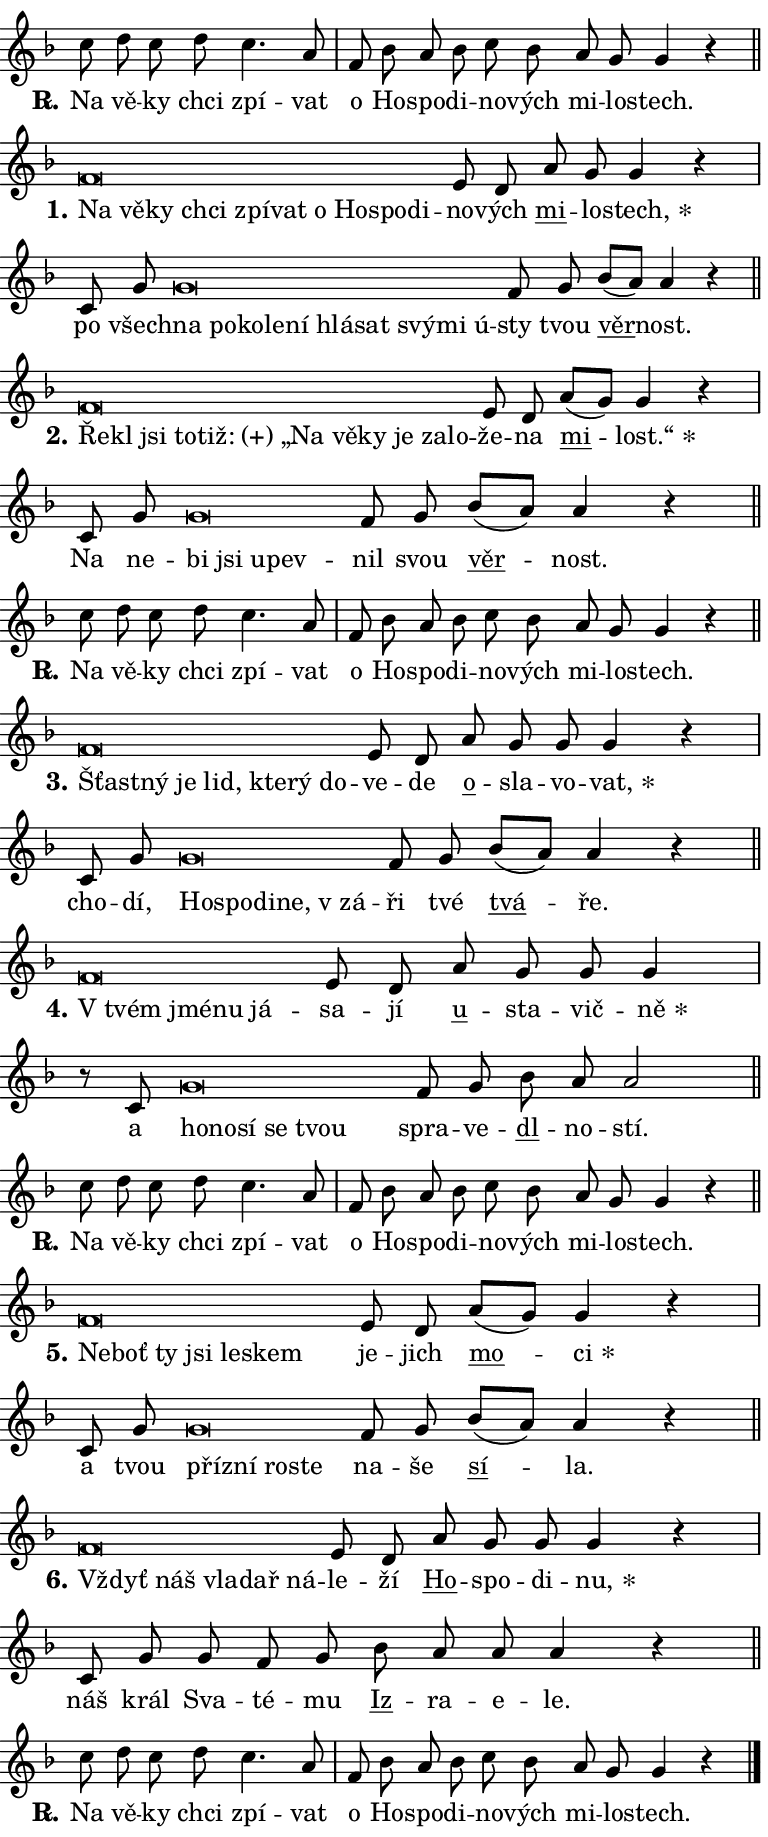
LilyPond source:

\version "2.24.0"
\header { tagline = "" }
\paper {
  indent = 0\cm
  top-margin = 0\cm
  right-margin = 0.13\cm % to fit lyric hyphens
  bottom-margin = 0\cm
  left-margin = 0\cm
  paper-width = 13\cm
  page-breaking = #ly:one-page-breaking
  system-system-spacing.basic-distance = #11
  score-system-spacing.basic-distance = #11
  ragged-last = ##f
}


%% Author: Thomas Morley
%% https://lists.gnu.org/archive/html/lilypond-user/2020-05/msg00002.html
#(define (line-position grob)
"Returns position of @var[grob} in current system:
   @code{'start}, if at first time-step
   @code{'end}, if at last time-step
   @code{'middle} otherwise
"
  (let* ((col (ly:item-get-column grob))
         (ln (ly:grob-object col 'left-neighbor))
         (rn (ly:grob-object col 'right-neighbor))
         (col-to-check-left (if (ly:grob? ln) ln col))
         (col-to-check-right (if (ly:grob? rn) rn col))
         (break-dir-left
           (and
             (ly:grob-property col-to-check-left 'non-musical #f)
             (ly:item-break-dir col-to-check-left)))
         (break-dir-right
           (and
             (ly:grob-property col-to-check-right 'non-musical #f)
             (ly:item-break-dir col-to-check-right))))
        (cond ((eqv? 1 break-dir-left) 'start)
              ((eqv? -1 break-dir-right) 'end)
              (else 'middle))))

#(define (tranparent-at-line-position vctor)
  (lambda (grob)
  "Relying on @code{line-position} select the relevant enry from @var{vctor}.
Used to determine transparency,"
    (case (line-position grob)
      ((end) (not (vector-ref vctor 0)))
      ((middle) (not (vector-ref vctor 1)))
      ((start) (not (vector-ref vctor 2))))))

noteHeadBreakVisibility =
#(define-music-function (break-visibility)(vector?)
"Makes @code{NoteHead}s transparent relying on @var{break-visibility}"
#{
  \override NoteHead.transparent =
    #(tranparent-at-line-position break-visibility)
#})

#(define delete-ledgers-for-transparent-note-heads
  (lambda (grob)
    "Reads whether a @code{NoteHead} is transparent.
If so this @code{NoteHead} is removed from @code{'note-heads} from
@var{grob}, which is supposed to be @code{LedgerLineSpanner}.
As a result ledgers are not printed for this @code{NoteHead}"
    (let* ((nhds-array (ly:grob-object grob 'note-heads))
           (nhds-list
             (if (ly:grob-array? nhds-array)
                 (ly:grob-array->list nhds-array)
                 '()))
           ;; Relies on the transparent-property being done before
           ;; Staff.LedgerLineSpanner.after-line-breaking is executed.
           ;; This is fragile ...
           (to-keep
             (remove
               (lambda (nhd)
                 (ly:grob-property nhd 'transparent #f))
               nhds-list)))
      ;; TODO find a better method to iterate over grob-arrays, similiar
      ;; to filter/remove etc for lists
      ;; For now rebuilt from scratch
      (set! (ly:grob-object grob 'note-heads)  '())
      (for-each
        (lambda (nhd)
          (ly:pointer-group-interface::add-grob grob 'note-heads nhd))
        to-keep))))

squashNotes = {
  \override NoteHead.X-extent = #'(-0.2 . 0.2)
  \override NoteHead.Y-extent = #'(-0.75 . 0)
  \override NoteHead.stencil =
    #(lambda (grob)
       (let ((pos (ly:grob-property grob 'staff-position)))
         (begin
           (if (< pos -7) (display "ERROR: Lower brevis then expected\n") (display ""))
           (if (<= pos -6) ly:text-interface::print ly:note-head::print))))
}
unSquashNotes = {
  \revert NoteHead.X-extent
  \revert NoteHead.Y-extent
  \revert NoteHead.stencil
}

hideNotes = \noteHeadBreakVisibility #begin-of-line-visible
unHideNotes = \noteHeadBreakVisibility #all-visible

% work-around for resetting accidentals
% https://lilypond.org/doc/v2.23/Documentation/notation/displaying-rhythms#unmetered-music
cadenzaMeasure = {
  \cadenzaOff
  \partial 1024 s1024
  \cadenzaOn
}

#(define-markup-command (accent layout props text) (markup?)
  "Underline accented syllable"
  (interpret-markup layout props
    #{\markup \override #'(offset . 4.3) \underline { #text }#}))

responsum = \markup \concat {
  "R" \hspace #-1.05 \path #0.1 #'((moveto 0 0.07) (lineto 0.9 0.8)) \hspace #0.05 "."
}

spaceSize = #0.6828661417322834 % exact space size for TeX Gyre Schola

\layout {
  \context {
    \Staff
    \remove "Time_signature_engraver"
    \override LedgerLineSpanner.after-line-breaking = #delete-ledgers-for-transparent-note-heads
  }
  \context {
    \Lyrics {
      \override LyricSpace.minimum-distance = \spaceSize
      \override LyricText.font-name = #"TeX Gyre Schola"
      \override LyricText.font-size = 1
      \override StanzaNumber.font-name = #"TeX Gyre Schola Bold"
      \override StanzaNumber.font-size = 1
    }
  }
  \context {
    \Score 
    \override NoteHead.text =
      #(lambda (grob) 
        (let ((pos (ly:grob-property grob 'staff-position)))
          #{\markup {
            \combine
              \halign #-0.55 \raise #(if (= pos -6) 0 0.5) \override #'(thickness . 2) \draw-line #'(3.2 . 0)
              \musicglyph "noteheads.sM1"
          }#}))
  }
}

% magnetic-lyrics.ily
%
%   written by
%     Jean Abou Samra <jean@abou-samra.fr>
%     Werner Lemberg <wl@gnu.org>
%
%   adapted by
%     Jiri Hon <jiri.hon@gmail.com>
%
% Version 2022-Apr-15

% https://www.mail-archive.com/lilypond-user@gnu.org/msg149350.html

#(define (Left_hyphen_pointer_engraver context)
   "Collect syllable-hyphen-syllable occurrences in lyrics and store
them in properties.  This engraver only looks to the left.  For
example, if the lyrics input is @code{foo -- bar}, it does the
following.

@itemize @bullet
@item
Set the @code{text} property of the @code{LyricHyphen} grob between
@q{foo} and @q{bar} to @code{foo}.

@item
Set the @code{left-hyphen} property of the @code{LyricText} grob with
text @q{foo} to the @code{LyricHyphen} grob between @q{foo} and
@q{bar}.
@end itemize

Use this auxiliary engraver in combination with the
@code{lyric-@/text::@/apply-@/magnetic-@/offset!} hook."
   (let ((hyphen #f)
         (text #f))
     (make-engraver
      (acknowledgers
       ((lyric-syllable-interface engraver grob source-engraver)
        (set! text grob)))
      (end-acknowledgers
       ((lyric-hyphen-interface engraver grob source-engraver)
        ;(when (not (grob::has-interface grob 'lyric-space-interface))
          (set! hyphen grob)));)
      ((stop-translation-timestep engraver)
       (when (and text hyphen)
         (ly:grob-set-object! text 'left-hyphen hyphen))
       (set! text #f)
       (set! hyphen #f)))))

#(define (lyric-text::apply-magnetic-offset! grob)
   "If the space between two syllables is less than the value in
property @code{LyricText@/.details@/.squash-threshold}, move the right
syllable to the left so that it gets concatenated with the left
syllable.

Use this function as a hook for
@code{LyricText@/.after-@/line-@/breaking} if the
@code{Left_@/hyphen_@/pointer_@/engraver} is active."
   (let ((hyphen (ly:grob-object grob 'left-hyphen #f)))
     (when hyphen
       (let ((left-text (ly:spanner-bound hyphen LEFT)))
         (when (grob::has-interface left-text 'lyric-syllable-interface)
           (let* ((common (ly:grob-common-refpoint grob left-text X))
                  (this-x-ext (ly:grob-extent grob common X))
                  (left-x-ext
                   (begin
                     ;; Trigger magnetism for left-text.
                     (ly:grob-property left-text 'after-line-breaking)
                     (ly:grob-extent left-text common X)))
                  ;; `delta` is the gap width between two syllables.
                  (delta (- (interval-start this-x-ext)
                            (interval-end left-x-ext)))
                  (details (ly:grob-property grob 'details))
                  (threshold (assoc-get 'squash-threshold details 0.2)))
             (when (< delta threshold)
               (let* (;; We have to manipulate the input text so that
                      ;; ligatures crossing syllable boundaries are not
                      ;; disabled.  For languages based on the Latin
                      ;; script this is essentially a beautification.
                      ;; However, for non-Western scripts it can be a
                      ;; necessity.
                      (lt (ly:grob-property left-text 'text))
                      (rt (ly:grob-property grob 'text))
                      (is-space (grob::has-interface hyphen 'lyric-space-interface))
                      (space (if is-space " " ""))
                      (extra-delta (if is-space spaceSize 0))
                      ;; Append new syllable.
                      (ltrt-space (if (and (string? lt) (string? rt))
                                (string-append lt space rt)
                                (make-concat-markup (list lt space rt))))
                      ;; Right-align `ltrt` to the right side.
                      (ltrt-space-markup (grob-interpret-markup
                               grob
                               (make-translate-markup
                                (cons (interval-length this-x-ext) 0)
                                (make-right-align-markup ltrt-space)))))
                 (begin
                   ;; Don't print `left-text`.
                   (ly:grob-set-property! left-text 'stencil #f)
                   ;; Set text and stencil (which holds all collected
                   ;; syllables so far) and shift it to the left.
                   (ly:grob-set-property! grob 'text ltrt-space)
                   (ly:grob-set-property! grob 'stencil ltrt-space-markup)
                   (ly:grob-translate-axis! grob (- (- delta extra-delta)) X))))))))))


#(define (lyric-hyphen::displace-bounds-first grob)
   ;; Make very sure this callback isn't triggered too early.
   (let ((left (ly:spanner-bound grob LEFT))
         (right (ly:spanner-bound grob RIGHT)))
     (ly:grob-property left 'after-line-breaking)
     (ly:grob-property right 'after-line-breaking)
     (ly:lyric-hyphen::print grob)))

squashThreshold = #0.4

\layout {
  \context {
    \Lyrics
    \consists #Left_hyphen_pointer_engraver
    \override LyricText.after-line-breaking =
      #lyric-text::apply-magnetic-offset!
    \override LyricHyphen.stencil = #lyric-hyphen::displace-bounds-first
    \override LyricText.details.squash-threshold = \squashThreshold
    \override LyricHyphen.minimum-distance = 0
    \override LyricHyphen.minimum-length = \squashThreshold
  }
}

squashText = \override LyricText.details.squash-threshold = 9999
unSquashText = \override LyricText.details.squash-threshold = \squashThreshold

leftText = \override LyricText.self-alignment-X = #LEFT
unLeftText = \revert LyricText.self-alignment-X

starOffset = #(lambda (grob) 
                (let ((x_offset (ly:self-alignment-interface::aligned-on-x-parent grob)))
                  (if (= x_offset 0) 0 (+ x_offset 1.2))))

star = #(define-music-function (syllable)(string?)
"Append star separator at the end of a syllable"
#{
  \once \override LyricText.X-offset = #starOffset
  \lyricmode { \markup {
    #syllable
    \override #'((font-name . "TeX Gyre Schola Bold")) \hspace #0.2 \lower #0.65 \larger "*"
  } }
#})

starAccent = #(define-music-function (syllable)(string?)
"Append star separator at the end of a syllable and make accent"
#{
  \once \override LyricText.X-offset = #starOffset
  \lyricmode { \markup {
    \accent #syllable
    \override #'((font-name . "TeX Gyre Schola Bold")) \hspace #0.2 \lower #0.65 \larger "*"
  } }
#})

breath = #(define-music-function (syllable)(string?)
"Append breathing indicator at the end of a syllable"
#{
  \lyricmode { \markup { #syllable "+" } }
#})

optionalBreath = #(define-music-function (syllable)(string?)
"Append optional breathing indicator at the end of a syllable"
#{
  \lyricmode { \markup { #syllable "(+)" } }
#})


\score {
    <<
        \new Voice = "melody" { \cadenzaOn \key f \major \relative { c''8 d c d c4. a8 \cadenzaMeasure \bar "|" f bes a bes \bar "" c bes \bar "" a g g4 r \cadenzaMeasure \bar "||" \break } }
        \new Lyrics \lyricsto "melody" { \lyricmode { \set stanza = \responsum
Na vě -- ky chci zpí -- vat o Ho -- spo -- di -- no -- vých mi -- lo -- stech. } }
    >>
    \layout {}
}

\score {
    <<
        \new Voice = "melody" { \cadenzaOn \key f \major \relative { \squashNotes f'\breve*1/16 \hideNotes \breve*1/16 \bar "" \breve*1/16 \bar "" \breve*1/16 \bar "" \breve*1/16 \bar "" \breve*1/16 \bar "" \breve*1/16 \bar "" \breve*1/16 \bar "" \breve*1/16 \breve*1/16 \bar "" \unHideNotes \unSquashNotes e8 d \bar "" a' g g4 r \cadenzaMeasure \bar "|" c,8 g' \bar "" \squashNotes g\breve*1/16 \hideNotes \breve*1/16 \bar "" \breve*1/16 \bar "" \breve*1/16 \bar "" \breve*1/16 \bar "" \breve*1/16 \bar "" \breve*1/16 \bar "" \breve*1/16 \bar "" \breve*1/16 \breve*1/16 \bar "" \unHideNotes \unSquashNotes f8 g \bar "" bes[( a)] a4 r \cadenzaMeasure \bar "||" \break } }
        \new Lyrics \lyricsto "melody" { \lyricmode { \set stanza = "1."
\leftText Na \squashText vě -- ky chci zpí -- vat o Ho -- spo -- di -- \unLeftText \unSquashText no -- vých \markup \accent mi -- lo -- \star stech, po všech -- \leftText na \squashText po -- ko -- le -- ní hlá -- sat svý -- mi ú -- \unLeftText \unSquashText sty tvou \markup \accent věr -- nost. } }
    >>
    \layout {}
}

\score {
    <<
        \new Voice = "melody" { \cadenzaOn \key f \major \relative { \squashNotes f'\breve*1/16 \hideNotes \breve*1/16 \bar "" \breve*1/16 \bar "" \breve*1/16 \bar "" \breve*1/16 \bar "" \breve*1/16 \bar "" \breve*1/16 \bar "" \breve*1/16 \bar "" \breve*1/16 \bar "" \breve*1/16 \breve*1/16 \bar "" \unHideNotes \unSquashNotes e8 d \bar "" a'[( g)] g4 r \cadenzaMeasure \bar "|" c,8 g' \bar "" \squashNotes g\breve*1/16 \hideNotes \breve*1/16 \bar "" \breve*1/16 \breve*1/16 \bar "" \unHideNotes \unSquashNotes f8 g \bar "" bes[( a)] a4 r \cadenzaMeasure \bar "||" \break } }
        \new Lyrics \lyricsto "melody" { \lyricmode { \set stanza = "2."
\leftText Ře -- \squashText kl jsi to -- \optionalBreath tiž: „Na vě -- ky je za -- lo -- \unLeftText \unSquashText že -- na \markup \accent mi -- \star lost.“ Na ne -- \leftText bi \squashText jsi u -- pev -- \unLeftText \unSquashText nil svou \markup \accent věr -- nost. } }
    >>
    \layout {}
}

\score {
    <<
        \new Voice = "melody" { \cadenzaOn \key f \major \relative { c''8 d c d c4. a8 \cadenzaMeasure \bar "|" f bes a bes \bar "" c bes \bar "" a g g4 r \cadenzaMeasure \bar "||" \break } }
        \new Lyrics \lyricsto "melody" { \lyricmode { \set stanza = \responsum
Na vě -- ky chci zpí -- vat o Ho -- spo -- di -- no -- vých mi -- lo -- stech. } }
    >>
    \layout {}
}

\score {
    <<
        \new Voice = "melody" { \cadenzaOn \key f \major \relative { \squashNotes f'\breve*1/16 \hideNotes \breve*1/16 \bar "" \breve*1/16 \bar "" \breve*1/16 \bar "" \breve*1/16 \bar "" \breve*1/16 \breve*1/16 \bar "" \unHideNotes \unSquashNotes e8 d \bar "" a' g g g4 r \cadenzaMeasure \bar "|" c,8 g' \bar "" \squashNotes g\breve*1/16 \hideNotes \breve*1/16 \bar "" \breve*1/16 \bar "" \breve*1/16 \breve*1/16 \bar "" \unHideNotes \unSquashNotes f8 g \bar "" bes[( a)] a4 r \cadenzaMeasure \bar "||" \break } }
        \new Lyrics \lyricsto "melody" { \lyricmode { \set stanza = "3."
\leftText Šťast -- \squashText ný je lid, kte -- rý do -- \unLeftText \unSquashText ve -- de \markup \accent o -- sla -- vo -- \star vat, cho -- dí, \leftText Ho -- \squashText spo -- di -- ne, "v zá" -- \unLeftText \unSquashText ři tvé \markup \accent tvá -- ře. } }
    >>
    \layout {}
}

\score {
    <<
        \new Voice = "melody" { \cadenzaOn \key f \major \relative { \squashNotes f'\breve*1/16 \hideNotes \breve*1/16 \bar "" \breve*1/16 \breve*1/16 \bar "" \unHideNotes \unSquashNotes e8 d \bar "" a' g g g4 \cadenzaMeasure \bar "|" r8 c,8 \squashNotes g'\breve*1/16 \hideNotes \breve*1/16 \bar "" \breve*1/16 \bar "" \breve*1/16 \breve*1/16 \bar "" \unHideNotes \unSquashNotes f8 g \bar "" bes a a2 \cadenzaMeasure \bar "||" \break } }
        \new Lyrics \lyricsto "melody" { \lyricmode { \set stanza = "4."
\leftText "V tvém" \squashText jmé -- nu já -- \unLeftText \unSquashText sa -- jí \markup \accent u -- sta -- vič -- \star ně a \leftText ho -- \squashText no -- sí se tvou \unLeftText \unSquashText spra -- ve -- \markup \accent dl -- no -- stí. } }
    >>
    \layout {}
}

\score {
    <<
        \new Voice = "melody" { \cadenzaOn \key f \major \relative { c''8 d c d c4. a8 \cadenzaMeasure \bar "|" f bes a bes \bar "" c bes \bar "" a g g4 r \cadenzaMeasure \bar "||" \break } }
        \new Lyrics \lyricsto "melody" { \lyricmode { \set stanza = \responsum
Na vě -- ky chci zpí -- vat o Ho -- spo -- di -- no -- vých mi -- lo -- stech. } }
    >>
    \layout {}
}

\score {
    <<
        \new Voice = "melody" { \cadenzaOn \key f \major \relative { \squashNotes f'\breve*1/16 \hideNotes \breve*1/16 \bar "" \breve*1/16 \bar "" \breve*1/16 \bar "" \breve*1/16 \breve*1/16 \bar "" \unHideNotes \unSquashNotes e8 d \bar "" a'[( g)] g4 r \cadenzaMeasure \bar "|" c,8 g' \bar "" \squashNotes g\breve*1/16 \hideNotes \breve*1/16 \bar "" \breve*1/16 \breve*1/16 \bar "" \unHideNotes \unSquashNotes f8 g \bar "" bes[( a)] a4 r \cadenzaMeasure \bar "||" \break } }
        \new Lyrics \lyricsto "melody" { \lyricmode { \set stanza = "5."
\leftText Ne -- \squashText boť ty jsi le -- skem \unLeftText \unSquashText je -- jich \markup \accent mo -- \star ci a tvou \leftText pří -- \squashText zní ro -- ste \unLeftText \unSquashText na -- še \markup \accent sí -- la. } }
    >>
    \layout {}
}

\score {
    <<
        \new Voice = "melody" { \cadenzaOn \key f \major \relative { \squashNotes f'\breve*1/16 \hideNotes \breve*1/16 \bar "" \breve*1/16 \bar "" \breve*1/16 \breve*1/16 \bar "" \unHideNotes \unSquashNotes e8 d \bar "" a' g g g4 r \cadenzaMeasure \bar "|" c,8 g' \bar "" g f8 g \bar "" bes a a a4 r \cadenzaMeasure \bar "||" \break } }
        \new Lyrics \lyricsto "melody" { \lyricmode { \set stanza = "6."
\leftText Vždyť \squashText náš vla -- dař ná -- \unLeftText \unSquashText le -- ží \markup \accent Ho -- spo -- di -- \star nu, náš král Sva -- té -- mu \markup \accent Iz -- ra -- e -- le. } }
    >>
    \layout {}
}

\score {
    <<
        \new Voice = "melody" { \cadenzaOn \key f \major \relative { c''8 d c d c4. a8 \cadenzaMeasure \bar "|" f bes a bes \bar "" c bes \bar "" a g g4 r \cadenzaMeasure \bar "||" \break } \bar "|." }
        \new Lyrics \lyricsto "melody" { \lyricmode { \set stanza = \responsum
Na vě -- ky chci zpí -- vat o Ho -- spo -- di -- no -- vých mi -- lo -- stech. } }
    >>
    \layout {}
}
